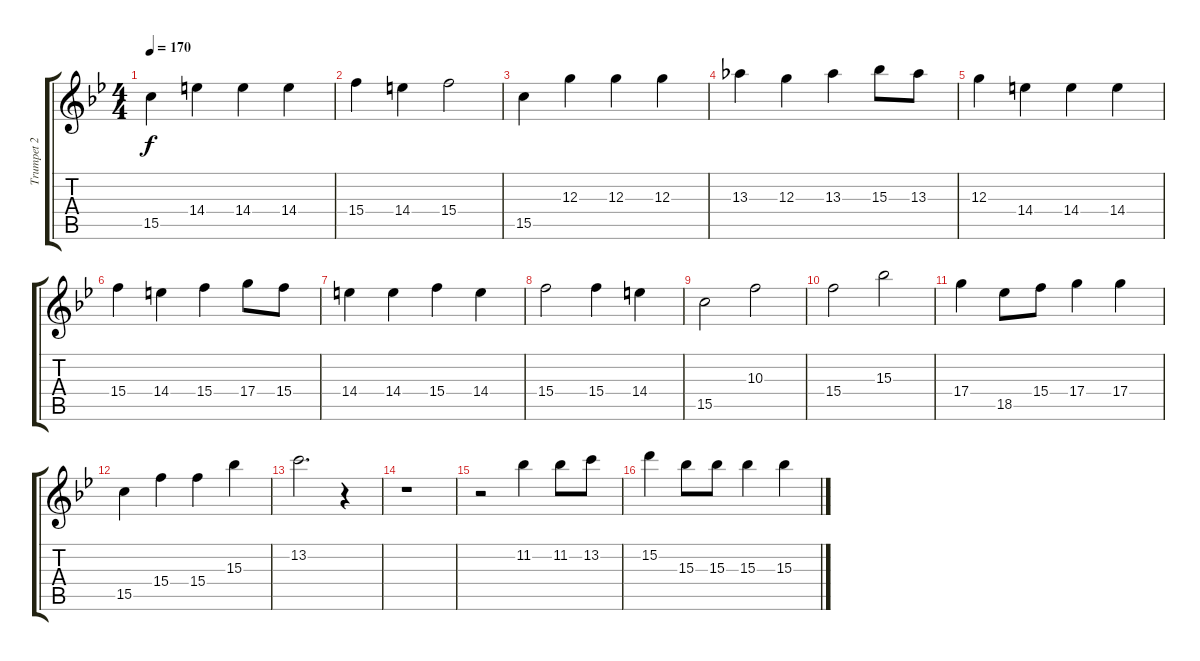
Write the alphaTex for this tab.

\track ("Trumpet 2" "Trumpet 2") {instrument distortionguitar}
\staff {score tabs}
\tuning (E4 B3 G3 D3 A2 E2) {hide}
\ts (4 4)
\tempo 170
\clef g2
\ks bb
15.5.4{dy f} 14.4.4 14.4.4 14.4.4 |
15.4.4 14.4.4 15.4.2 |
15.5.4 12.3.4 12.3.4 12.3.4 |
13.3.4 12.3.4 13.3.4 15.3.8 13.3.8 |
12.3.4 14.4.4 14.4.4 14.4.4 |
15.4.4 14.4.4 15.4.4 17.4.8 15.4.8 |
14.4.4 14.4.4 15.4.4 14.4.4 |
15.4.2 15.4.4 14.4.4 |
15.5.2 10.3.2 |
15.4.2 15.3.2 |
17.4.4 18.5.8 15.4.8 17.4.4 17.4.4 |
15.5.4 15.4.4 15.4.4 15.3.4 |
13.2.2{d} r.4 |
r.1 |
r.2 11.2.4 11.2.8 13.2.8 |
15.2.4 15.3.8 15.3.8 15.3.4 15.3.4
